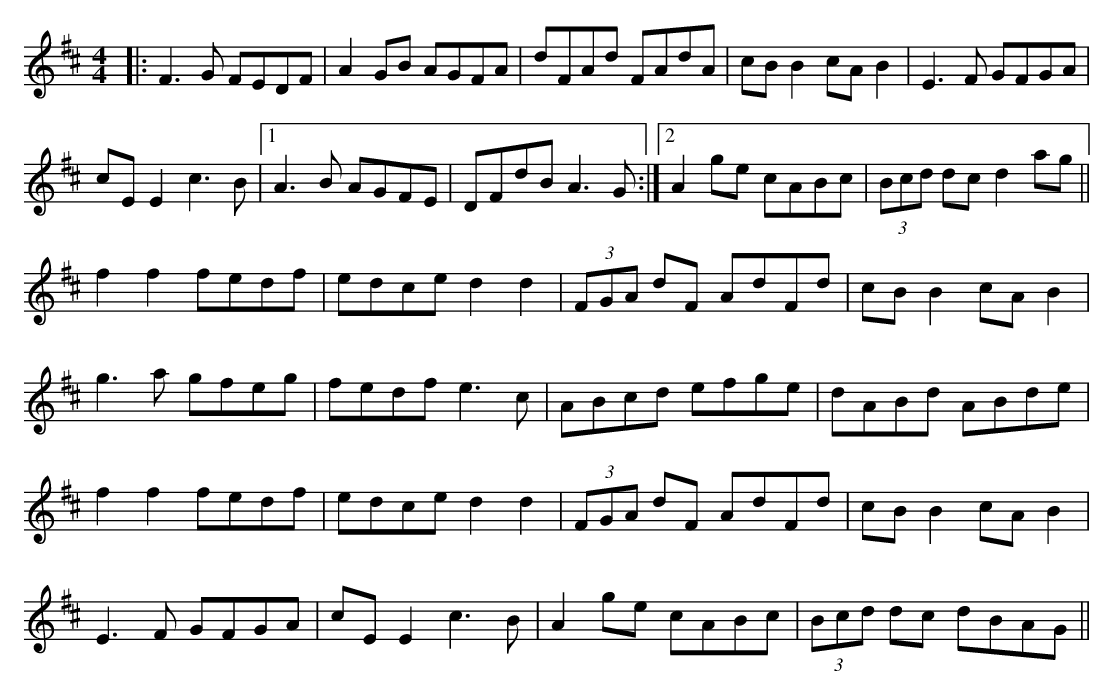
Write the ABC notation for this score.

X:1
M:4/4
K:D
|:F3G FEDF|A2 GB AGFA|dFAd FAdA|cB B2 cA B2|E3F GFGA|
cE E2 c3B|1 A3B AGFE|DFdB A3G:|2 A2 ge cABc|(3Bcd dc d2 ag||
f2 f2 fedf|edce d2 d2|(3FGA dF AdFd|cB B2 cA B2|
g3a gfeg|fedf e3c|ABcd efge|dABd ABde|
f2 f2 fedf|edce d2 d2|(3FGA dF AdFd|cB B2 cA B2|
E3F GFGA|cE E2 c3B|A2 ge cABc|(3Bcd dc dBAG||
